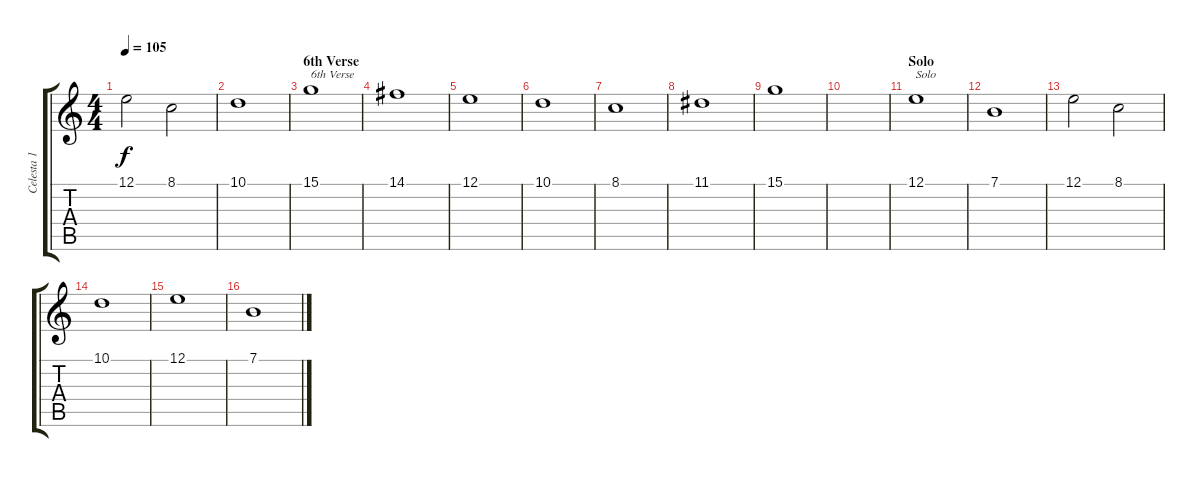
\track ("Celesta 1" "Celesta 1") {instrument celesta}
\staff {score tabs}
\tuning (E4 B3 G3 D3 A2 E2) {hide}
\ts (4 4)
\tempo 105
\clef g2
\ks c
12.1.2{dy f} 8.1.2 |
10.1.1 |
\section ("" "6th Verse")
15.1.1{txt "6th Verse" volume 16} |
14.1.1 |
12.1.1 |
10.1.1 |
8.1.1 |
11.1.1 |
15.1.1 |
|
\section ("" "Solo")
12.1.1{txt "Solo" volume 10} |
7.1.1 |
12.1.2 8.1.2 |
10.1.1 |
12.1.1 |
7.1.1
